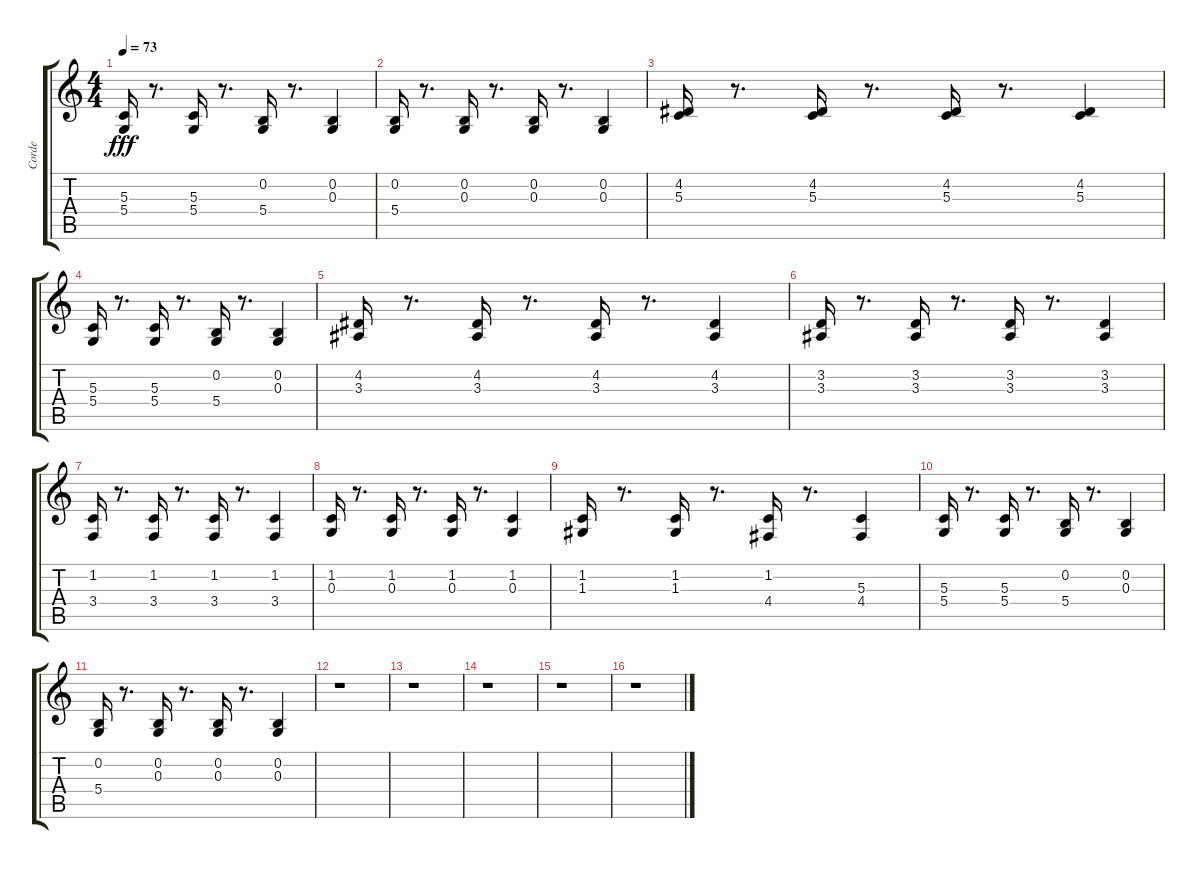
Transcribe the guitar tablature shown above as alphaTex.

\track ("Corde" "Corde") {instrument synthstrings2}
\staff {score tabs}
\tuning (E4 B3 G3 D3 A2 E2) {hide}
\ts (4 4)
\tempo 73
\clef g2
\ks c
(5.3 5.4).16{dy fff} r.8{d} (5.3 5.4).16 r.8{d} (0.2 5.4).16 r.8{d} (0.2 0.3).4 |
(0.2 5.4).16 r.8{d} (0.2 0.3).16 r.8{d} (0.2 0.3).16 r.8{d} (0.2 0.3).4 |
(4.2 5.3).16 r.8{d} (4.2 5.3).16 r.8{d} (4.2 5.3).16 r.8{d} (4.2 5.3).4 |
(5.3 5.4).16 r.8{d} (5.3 5.4).16 r.8{d} (0.2 5.4).16 r.8{d} (0.2 0.3).4 |
(4.2 3.3).16 r.8{d} (4.2 3.3).16 r.8{d} (4.2 3.3).16 r.8{d} (4.2 3.3).4 |
(3.2 3.3).16 r.8{d} (3.2 3.3).16 r.8{d} (3.2 3.3).16 r.8{d} (3.2 3.3).4 |
(1.2 3.4).16 r.8{d} (1.2 3.4).16 r.8{d} (1.2 3.4).16 r.8{d} (1.2 3.4).4 |
(1.2 0.3).16 r.8{d} (1.2 0.3).16 r.8{d} (1.2 0.3).16 r.8{d} (1.2 0.3).4 |
(1.2 1.3).16 r.8{d} (1.2 1.3).16 r.8{d} (1.2 4.4).16 r.8{d} (5.3 4.4).4 |
(5.3 5.4).16 r.8{d} (5.3 5.4).16 r.8{d} (0.2 5.4).16 r.8{d} (0.2 0.3).4 |
(0.2 5.4).16 r.8{d} (0.2 0.3).16 r.8{d} (0.2 0.3).16 r.8{d} (0.2 0.3).4 |
r.1 |
r.1 |
r.1 |
r.1 |
r.1
